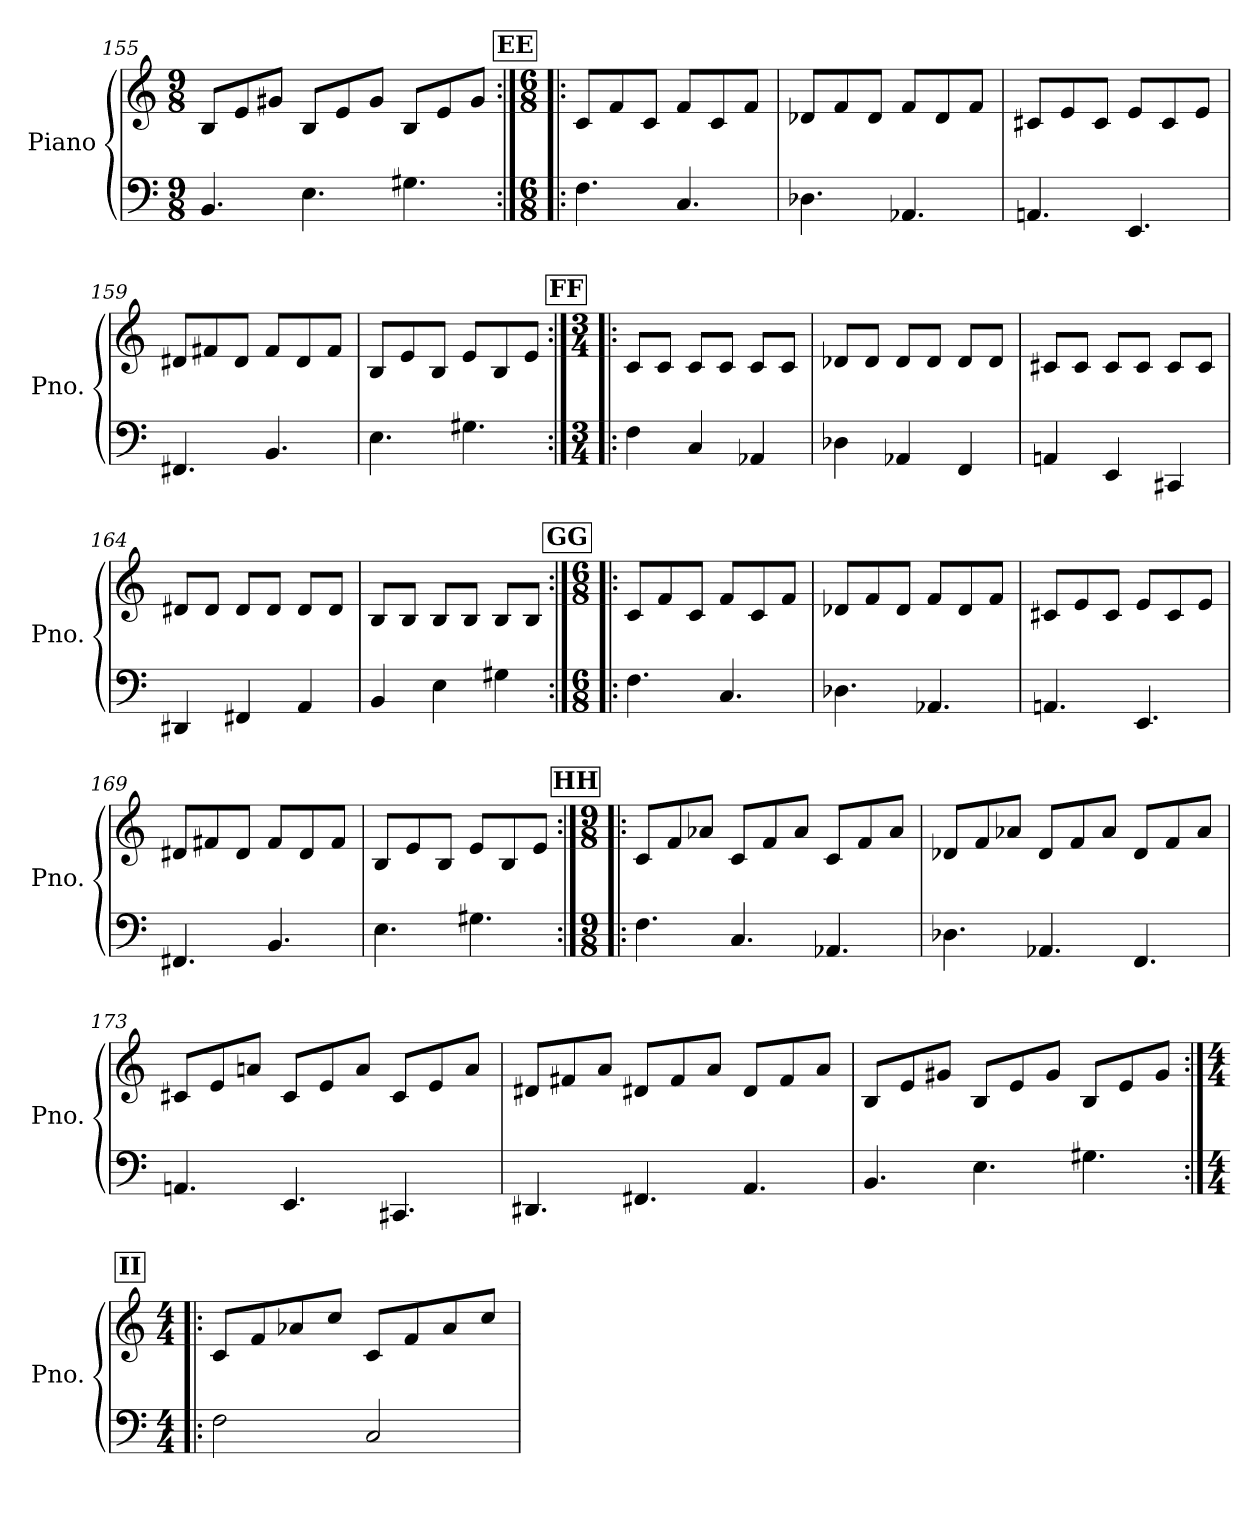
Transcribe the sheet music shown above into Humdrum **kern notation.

**kern	**kern
*part1	*part1
*staff2	*staff1
*I"Piano	*
*I'Pno.	*
*clefF4	*clefG2
*k[]	*k[]
*M9/8	*M9/8
=155	=155
4.BB/	8B/L
.	8e/
.	8g#X/J
4.E\	8B/L
.	8e/
.	8g#/J
4.G#X\	8B/L
.	8e/
.	8g#/J
!!LO:REH:place=s1:a:B:fs=14:t=EE
=156:|!|:	=156:|!|:
*M6/8	*M6/8
4.F\	8c/L
.	8f/
.	8c/J
4.C/	8f/L
.	8c/
.	8f/J
!!LO:LB:g=z
=157	=157
4.D-X\	8d-X/L
.	8f/
.	8d-/J
4.AA-X/	8f/L
.	8d-/
.	8f/J
=158	=158
4.AAn/	8c#X/L
.	8e/
.	8c#/J
4.EE/	8e/L
.	8c#/
.	8e/J
=159	=159
4.FF#X/	8d#X/L
.	8f#X/
.	8d#/J
4.BB/	8f#/L
.	8d#/
.	8f#/J
=160	=160
4.E\	8B/L
.	8e/
.	8B/J
4.G#X\	8e/L
.	8B/
.	8e/J
!!LO:REH:place=s1:a:B:fs=14:t=FF
=161:|!|:	=161:|!|:
*M3/4	*M3/4
4F\	8c/L
.	8c/J
4C/	8c/L
.	8c/J
4AA-X/	8c/L
.	8c/J
=162	=162
4D-X\	8d-X/L
.	8d-/J
4AA-X/	8d-/L
.	8d-/J
4FF/	8d-/L
.	8d-/J
=163	=163
4AAn/	8c#X/L
.	8c#/J
4EE/	8c#/L
.	8c#/J
4CC#X/	8c#/L
.	8c#/J
=164	=164
4DD#X/	8d#X/L
.	8d#/J
4FF#X/	8d#/L
.	8d#/J
4AA/	8d#/L
.	8d#/J
!!LO:PB:g=z
=165	=165
4BB/	8B/L
.	8B/J
4E\	8B/L
.	8B/J
4G#X\	8B/L
.	8B/J
!!LO:REH:place=s1:a:B:fs=14:t=GG
=166:|!|:	=166:|!|:
*M6/8	*M6/8
4.F\	8c/L
.	8f/
.	8c/J
4.C/	8f/L
.	8c/
.	8f/J
=167	=167
4.D-X\	8d-X/L
.	8f/
.	8d-/J
4.AA-X/	8f/L
.	8d-/
.	8f/J
=168	=168
4.AAn/	8c#X/L
.	8e/
.	8c#/J
4.EE/	8e/L
.	8c#/
.	8e/J
=169	=169
4.FF#X/	8d#X/L
.	8f#X/
.	8d#/J
4.BB/	8f#/L
.	8d#/
.	8f#/J
=170	=170
4.E\	8B/L
.	8e/
.	8B/J
4.G#X\	8e/L
.	8B/
.	8e/J
!!LO:REH:place=s1:a:B:fs=14:t=HH
=171:|!|:	=171:|!|:
*M9/8	*M9/8
4.F\	8c/L
.	8f/
.	8a-X/J
4.C/	8c/L
.	8f/
.	8a-/J
4.AA-X/	8c/L
.	8f/
.	8a-/J
!!LO:LB:g=z
=172	=172
4.D-X\	8d-X/L
.	8f/
.	8a-X/J
4.AA-X/	8d-/L
.	8f/
.	8a-/J
4.FF/	8d-/L
.	8f/
.	8a-/J
=173	=173
4.AAn/	8c#X/L
.	8e/
.	8an/J
4.EE/	8c#/L
.	8e/
.	8a/J
4.CC#X/	8c#/L
.	8e/
.	8a/J
=174	=174
4.DD#X/	8d#X/L
.	8f#X/
.	8a/J
4.FF#X/	8d#X/L
.	8f#/
.	8a/J
4.AA/	8d#/L
.	8f#/
.	8a/J
=175	=175
4.BB/	8B/L
.	8e/
.	8g#X/J
4.E\	8B/L
.	8e/
.	8g#/J
4.G#X\	8B/L
.	8e/
.	8g#/J
!!LO:REH:place=s1:a:B:fs=14:t=II
=176:|!|:	=176:|!|:
*M4/4	*M4/4
2F\	8c/L
.	8f/
.	8a-X/
.	8cc/J
2C/	8c/L
.	8f/
.	8a-/
.	8cc/J
=	=
*-	*-
